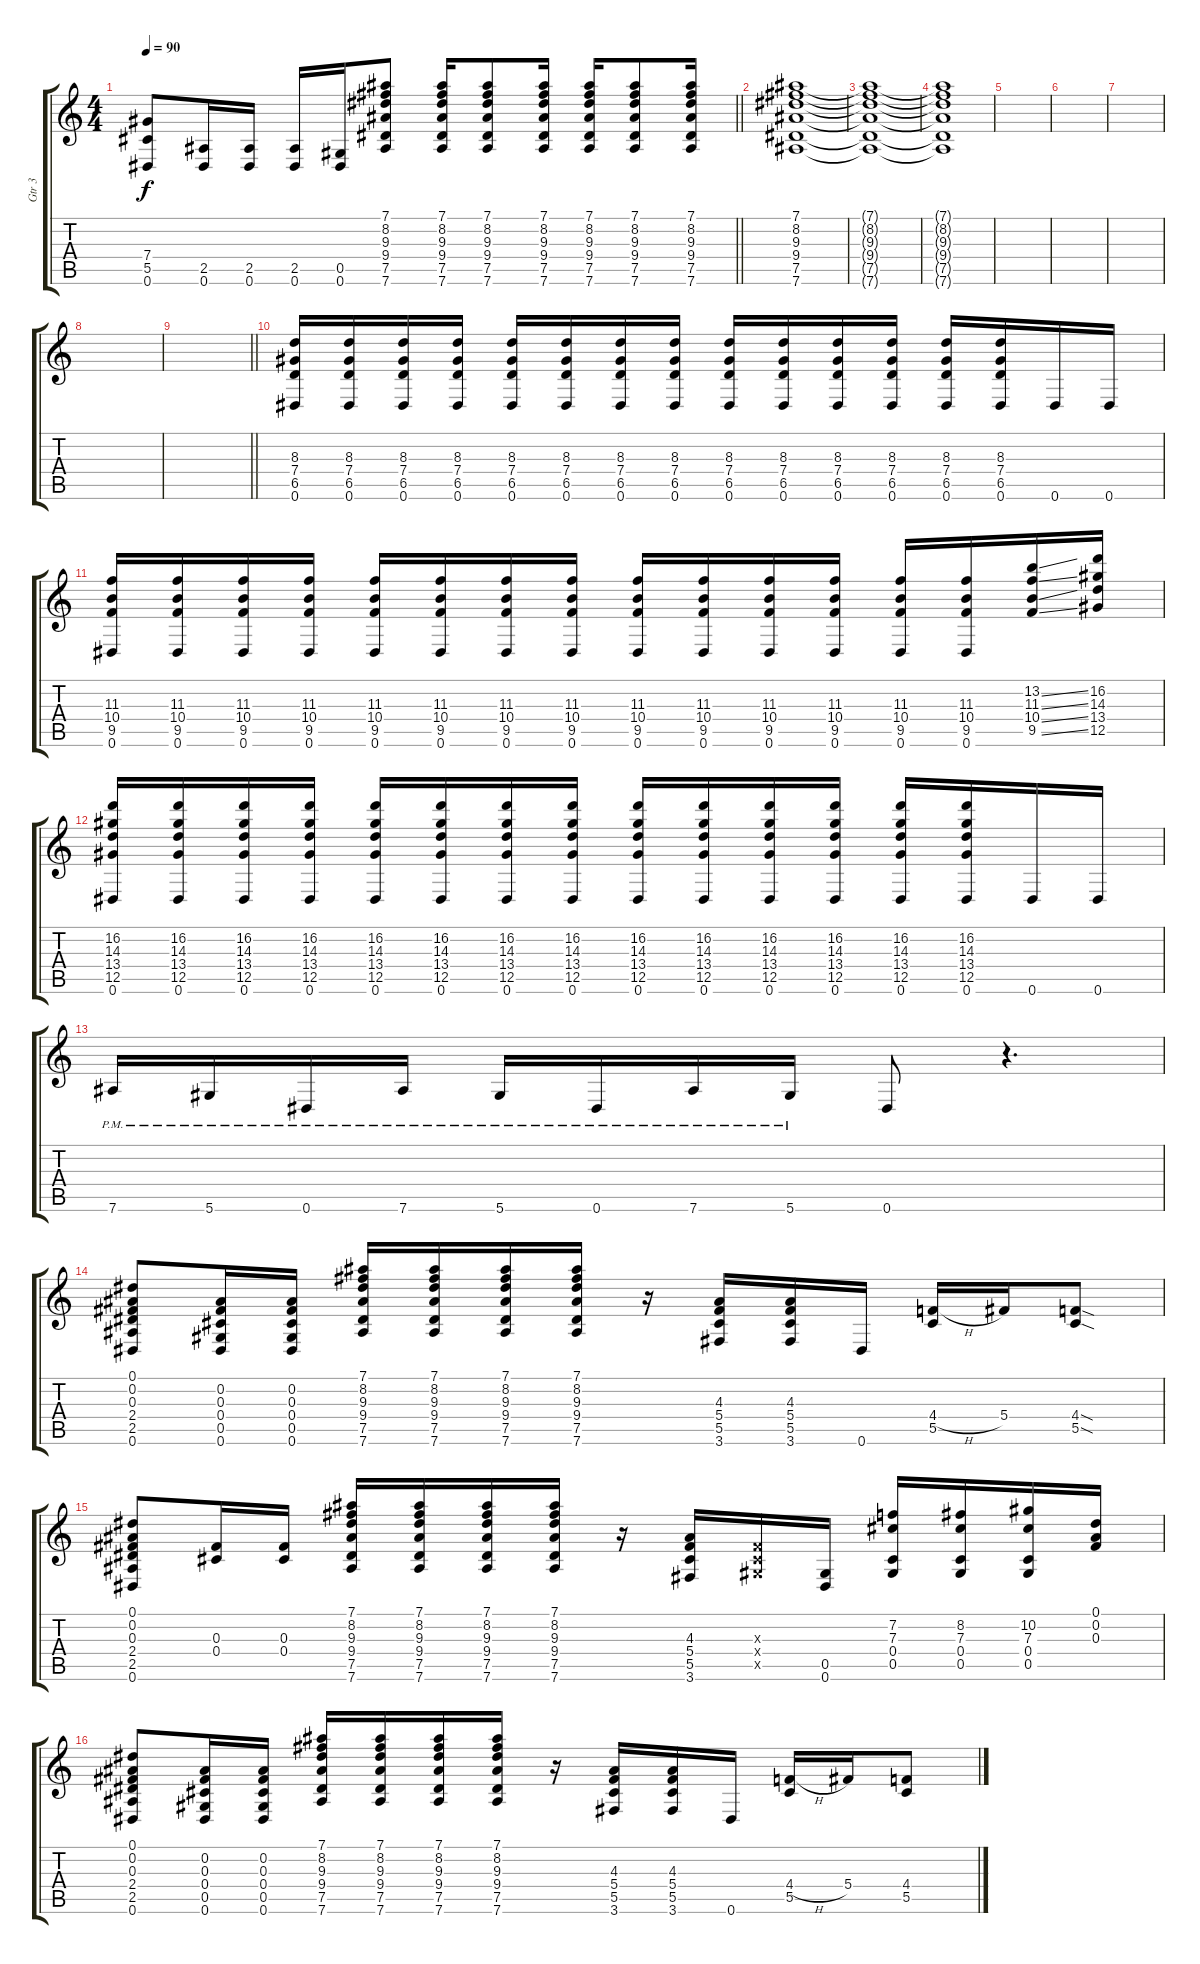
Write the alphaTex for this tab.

\track ("Gtr 3" "Gtr 3") {instrument overdrivenguitar}
\staff {score tabs}
\tuning (Eb4 Bb3 Gb3 Db3 Ab2 Eb2) {hide}
\ts (4 4)
\tempo 90
\clef g2
\barLineRight lightlight
\ks c
(7.4 5.5 0.6).8{dy f} (2.5 0.6).16 (2.5 0.6).16 (2.5 0.6).16 (0.5 0.6).16 (7.1 8.2 9.3 9.4 7.5 7.6).8 (7.1 8.2 9.3 9.4 7.5 7.6).16 (7.1 8.2 9.3 9.4 7.5 7.6).8 (7.1 8.2 9.3 9.4 7.5 7.6).16 (7.1 8.2 9.3 9.4 7.5 7.6).16 (7.1 8.2 9.3 9.4 7.5 7.6).8 (7.1 8.2 9.3 9.4 7.5 7.6).16 |
(7.1 8.2 9.3 9.4 7.5 7.6).1{volume 3} |
(7.1{t} 8.2{t} 9.3{t} 9.4{t} 7.5{t} 7.6{t}).1 |
(7.1{t} 8.2{t} 9.3{t} 9.4{t} 7.5{t} 7.6{t}).1 |
|
|
|
|
\barLineRight lightlight
|
(8.3 7.4 6.5 0.6).16{volume 13} (8.3 7.4 6.5 0.6).16 (8.3 7.4 6.5 0.6).16 (8.3 7.4 6.5 0.6).16 (8.3 7.4 6.5 0.6).16 (8.3 7.4 6.5 0.6).16 (8.3 7.4 6.5 0.6).16 (8.3 7.4 6.5 0.6).16 (8.3 7.4 6.5 0.6).16 (8.3 7.4 6.5 0.6).16 (8.3 7.4 6.5 0.6).16 (8.3 7.4 6.5 0.6).16 (8.3 7.4 6.5 0.6).16 (8.3 7.4 6.5 0.6).16 0.6.16 0.6.16 |
(11.3 10.4 9.5 0.6).16 (11.3 10.4 9.5 0.6).16 (11.3 10.4 9.5 0.6).16 (11.3 10.4 9.5 0.6).16 (11.3 10.4 9.5 0.6).16 (11.3 10.4 9.5 0.6).16 (11.3 10.4 9.5 0.6).16 (11.3 10.4 9.5 0.6).16 (11.3 10.4 9.5 0.6).16 (11.3 10.4 9.5 0.6).16 (11.3 10.4 9.5 0.6).16 (11.3 10.4 9.5 0.6).16 (11.3 10.4 9.5 0.6).16 (11.3 10.4 9.5 0.6).16 (13.2{ss} 11.3{ss} 10.4{ss} 9.5{ss}).16 (16.2 14.3 13.4 12.5).16 |
(16.2 14.3 13.4 12.5 0.6).16 (16.2 14.3 13.4 12.5 0.6).16 (16.2 14.3 13.4 12.5 0.6).16 (16.2 14.3 13.4 12.5 0.6).16 (16.2 14.3 13.4 12.5 0.6).16 (16.2 14.3 13.4 12.5 0.6).16 (16.2 14.3 13.4 12.5 0.6).16 (16.2 14.3 13.4 12.5 0.6).16 (16.2 14.3 13.4 12.5 0.6).16 (16.2 14.3 13.4 12.5 0.6).16 (16.2 14.3 13.4 12.5 0.6).16 (16.2 14.3 13.4 12.5 0.6).16 (16.2 14.3 13.4 12.5 0.6).16 (16.2 14.3 13.4 12.5 0.6).16 0.6.16 0.6.16 |
7.6{pm}.16 5.6{pm}.16 0.6{pm}.16 7.6{pm}.16 5.6{pm}.16 0.6{pm}.16 7.6{pm}.16 5.6{pm}.16 0.6.8 r.4{d} |
(0.1 0.2 0.3 2.4 2.5 0.6).8{volume 13} (0.2 0.3 0.4 0.5 0.6).16 (0.2 0.3 0.4 0.5 0.6).16 (7.1 8.2 9.3 9.4 7.5 7.6).16 (7.1 8.2 9.3 9.4 7.5 7.6).16 (7.1 8.2 9.3 9.4 7.5 7.6).16 (7.1 8.2 9.3 9.4 7.5 7.6).16 r.16 (4.3 5.4 5.5 3.6).16 (4.3 5.4 5.5 3.6).16 0.6.16 (4.4{h} 5.5).16 5.4.16 (4.4{sod} 5.5{sod}).8 |
(0.1 0.2 0.3 2.4 2.5 0.6).8 (0.3 0.4).16 (0.3 0.4).16 (7.1 8.2 9.3 9.4 7.5 7.6).16 (7.1 8.2 9.3 9.4 7.5 7.6).16 (7.1 8.2 9.3 9.4 7.5 7.6).16 (7.1 8.2 9.3 9.4 7.5 7.6).16 r.16 (4.3 5.4 5.5 3.6).16 (0.3{x} 0.4{x} 0.5{x}).16 (0.5 0.6).16 (7.2 7.3 0.4 0.5).16 (8.2 7.3 0.4 0.5).16 (10.2 7.3 0.4 0.5).16 (0.1 0.2 0.3).16 |
(0.1 0.2 0.3 2.4 2.5 0.6).8 (0.2 0.3 0.4 0.5 0.6).16 (0.2 0.3 0.4 0.5 0.6).16 (7.1 8.2 9.3 9.4 7.5 7.6).16 (7.1 8.2 9.3 9.4 7.5 7.6).16 (7.1 8.2 9.3 9.4 7.5 7.6).16 (7.1 8.2 9.3 9.4 7.5 7.6).16 r.16 (4.3 5.4 5.5 3.6).16 (4.3 5.4 5.5 3.6).16 0.6.16 (4.4{h} 5.5).16 5.4.16 (4.4 5.5).8
